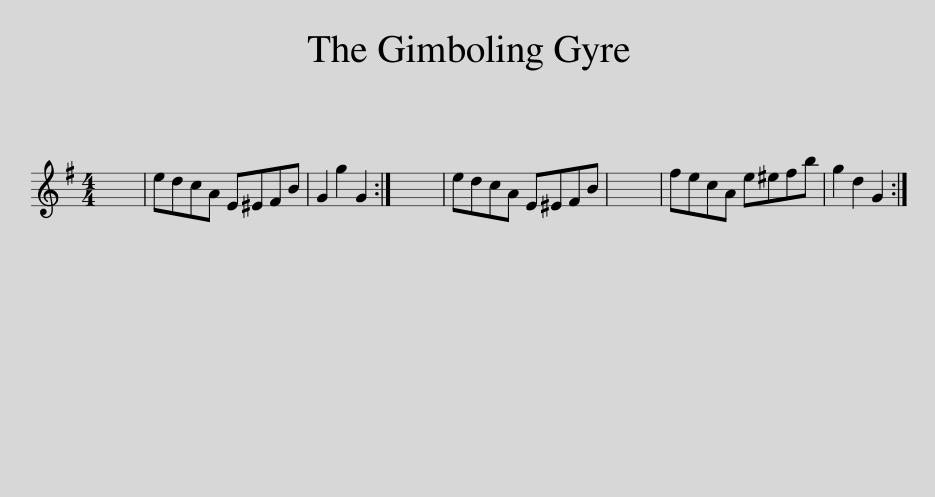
X:1
L:1/8
M:4/4
I:linebreak $
K:G
V:1 treble
V:1
 x8 | edcA E^EFB | G2 g2 G2 :| x8 | edcA E^EFB | %5
 x8 | fecA e^efb | g2 d2 G2 :| %8
